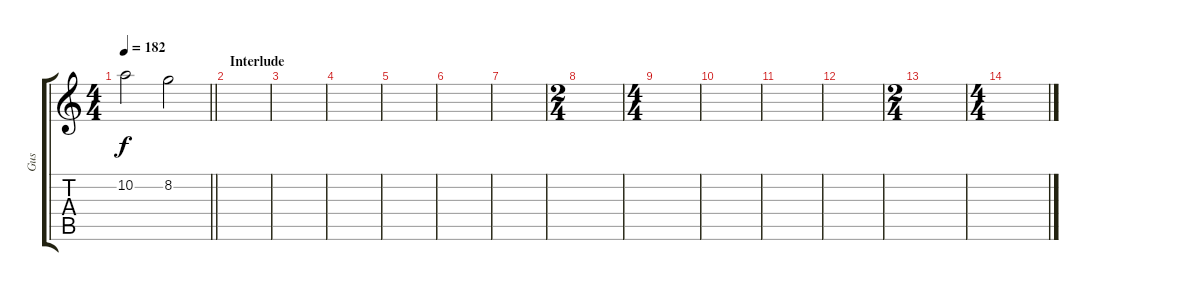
\track ("Gus" "Gus") {instrument contrabass}
\staff {score tabs}
\tuning (E4 B3 G3 D3 A2 E2) {hide}
\ts (4 4)
\tempo 182
\clef g2
\barLineRight lightlight
\ks c
10.2.2{dy f} 8.2.2 |
\section ("" "Interlude")
|
|
|
|
|
|
\ts (2 4)
|
\ts (4 4)
|
|
|
|
\ts (2 4)
|
\ts (4 4)
